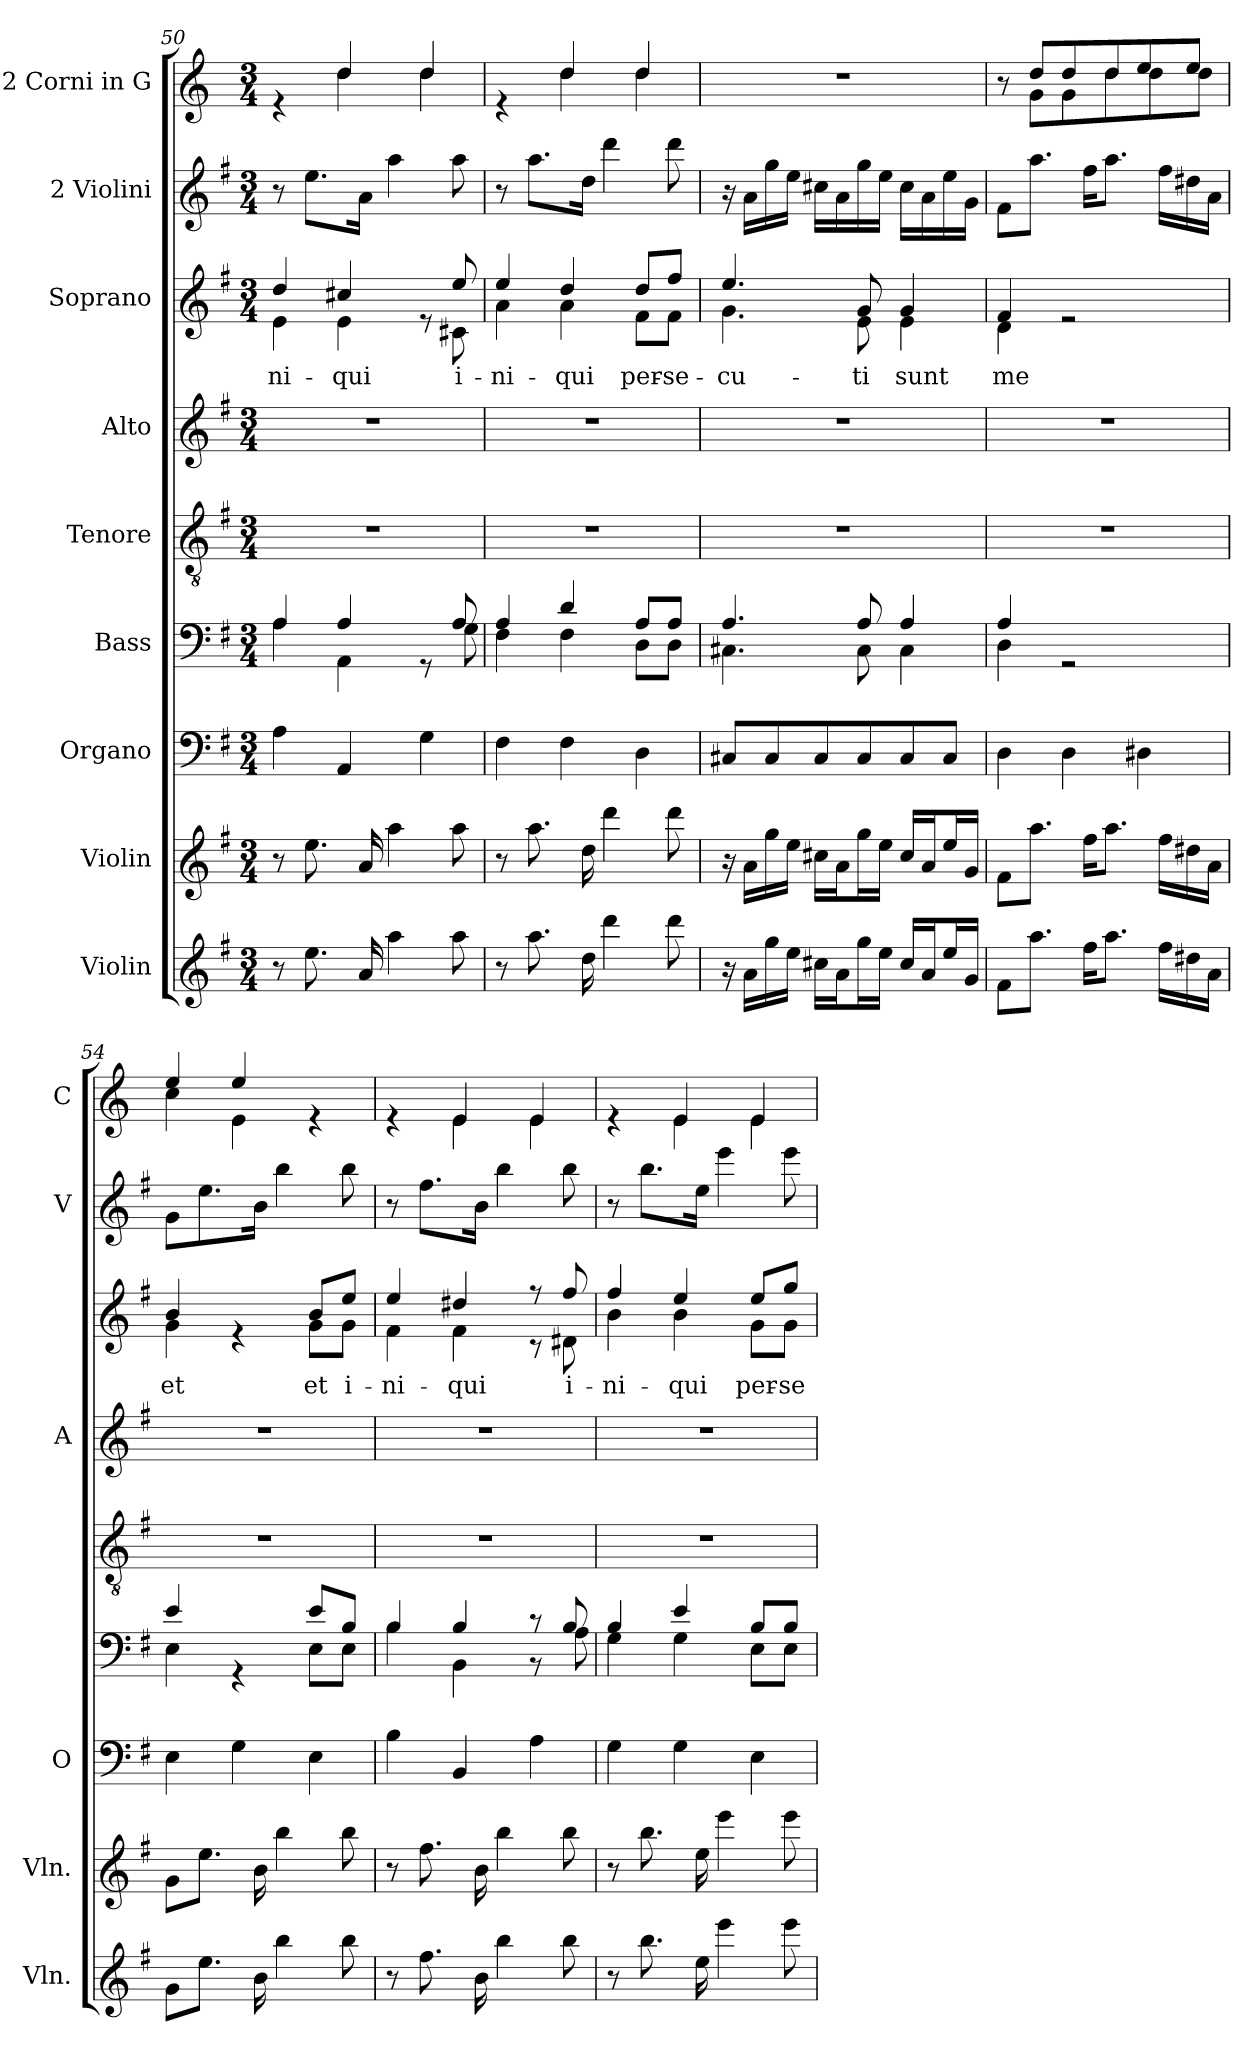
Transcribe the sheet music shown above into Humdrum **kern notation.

**kern	**kern	**kern	**kern	**kern	**kern	**kern	**text	**kern	**kern
*part9	*part8	*part7	*part6	*part5	*part4	*part3	*part3	*part2	*part1
*staff9	*staff8	*staff7	*staff6	*staff5	*staff4	*staff3	*staff3	*staff2	*staff1
*I"Violin	*I"Violin	*I"Organo	*I"Bass	*I"Tenore	*I"Alto	*I"Soprano	*	*I"2 Violini	*I"2 Corni in G
*I'Vln.	*I'Vln.	*I'O	*	*	*I'A	*	*	*I'V	*I'C
*clefG2	*clefG2	*clefF4	*clefF4	*clefGv2	*clefG2	*clefG2	*	*clefG2	*clefG2
*	*	*	*	*	*	*	*	*	*ITrd3c5
*k[f#]	*k[f#]	*k[f#]	*k[f#]	*k[f#]	*k[f#]	*k[f#]	*	*k[f#]	*k[f#]
*M3/4	*M3/4	*M3/4	*M3/4	*M3/4	*M3/4	*M3/4	*	*M3/4	*M3/4
=50	=50	=50	=50	=50	=50	=50	=50	=50	=50
*	*	*	*^	*	*	*^	*	*	*
!	!	!	!	!	!	!	!	!	!LO:LY:b	!	!
*	*	*	*	*	*	*	*	*	*	*	*^
8r	8r	4A\	4A/	4A\	2.r	2.r	4dd/	4e\	-ni-	8r	4re	4ryy
8.ee\	8.ee\	.	.	.	.	.	.	.	.	8.ee\L	.	.
!	!	!	!	!	!	!	!	!	!LO:LY:b	!	!	!
.	.	4AA/	4A/	4AA\	.	.	4cc#X/	4e\	-qui	.	4a/	4a\
16a/	16a/	.	.	.	.	.	.	.	.	16a\Jk	.	.
4aa\	4aa\	.	.	.	.	.	.	.	.	4aa\	.	.
.	.	4G\	8rGG	8ryy	.	.	8re	8ryy	.	.	4a/	4a\
!	!	!	!	!	!	!	!	!	!LO:LY:b	!	!	!
8aa\	8aa\	.	8A/	8G\	.	.	8ee/	8c#X\	i-	8aa\	.	.
=51	=51	=51	=51	=51	=51	=51	=51	=51	=51	=51	=51	=51
!	!	!	!	!	!	!	!	!	!LO:LY:b	!	!	!
8r	8r	4F#\	4A/	4F#\	2.r	2.r	4ee/	4a\	-ni-	8r	4re	4ryy
8.aa\	8.aa\	.	.	.	.	.	.	.	.	8.aa\L	.	.
!	!	!	!	!	!	!	!	!	!LO:LY:b	!	!	!
.	.	4F#\	4d/	4F#\	.	.	4dd/	4a\	-qui	.	4a/	4a\
16dd\	16dd\	.	.	.	.	.	.	.	.	16dd\Jk	.	.
4ddd\	4ddd\	.	.	.	.	.	.	.	.	4ddd\	.	.
!	!	!	!	!	!	!	!	!	!LO:LY:b	!	!	!
.	.	4D\	8A/L	8D\L	.	.	8dd/L	8f#\L	per-	.	4a/	4a\
!	!	!	!	!	!	!	!	!	!LO:LY:b	!	!	!
8ddd\	8ddd\	.	8A/J	8D\J	.	.	8ff#/J	8f#\J	-se-	8ddd\	.	.
*	*	*	*	*	*	*	*	*	*	*	*v	*v
=52	=52	=52	=52	=52	=52	=52	=52	=52	=52	=52	=52
!	!	!	!	!	!	!	!	!	!LO:LY:b	!	!
16r	16r	8C#X/L	4.A/	4.C#X\	2.r	2.r	4.ee/	4.g\	-cu-	16r	2.r
16a\LL	16a\LL	.	.	.	.	.	.	.	.	16a\LL	.
16gg\	16gg\	8C#/	.	.	.	.	.	.	.	16gg\	.
16ee\JJ	16ee\JJ	.	.	.	.	.	.	.	.	16ee\JJ	.
16cc#X\LL	16cc#X\LL	8C#/	.	.	.	.	.	.	.	16cc#X\LL	.
16a\J	16a\J	.	.	.	.	.	.	.	.	16a\	.
!	!	!	!	!	!	!	!	!	!LO:LY:b	!	!
16gg\L	16gg\L	8C#/	8A/	8C#\	.	.	8g/	8e\	-ti	16gg\	.
16ee\JJ	16ee\JJ	.	.	.	.	.	.	.	.	16ee\JJ	.
!	!	!	!	!	!	!	!	!	!LO:LY:b	!	!
16cc#/LL	16cc#/LL	8C#/	4A/	4C#\	.	.	4g/	4e\	sunt	16cc#\LL	.
16a/J	16a/J	.	.	.	.	.	.	.	.	16a\	.
16ee/L	16ee/L	8C#/J	.	.	.	.	.	.	.	16ee\	.
16g/JJ	16g/JJ	.	.	.	.	.	.	.	.	16g\JJ	.
!!LO:PB:g=z
=53	=53	=53	=53	=53	=53	=53	=53	=53	=53	=53	=53
!	!	!	!	!	!	!	!	!	!LO:LY:b	!	!
*	*	*	*	*	*	*	*	*	*	*	*^
8f#\L	8f#\L	4D\	4A/	4D\	2.r	2.r	4f#/	4d\	me	8f#\L	8r	8ryy
8.aa\J	8.aa\J	.	.	.	.	.	.	.	.	8.aa\J	8a/L	8d\L
.	.	4D\	2rGG	2ryy	.	.	2re	2ryy	.	.	8a/	8d\
16ff#\KL	16ff#\KL	.	.	.	.	.	.	.	.	16ff#\KL	.	.
8.aa\J	8.aa\J	.	.	.	.	.	.	.	.	8.aa\J	8a/	8a\
.	.	4D#X\	.	.	.	.	.	.	.	.	8b/	8a\
16ff#\LL	16ff#\LL	.	.	.	.	.	.	.	.	16ff#\LL	.	.
16dd#X\	16dd#X\	.	.	.	.	.	.	.	.	16dd#X\	8b/J	8a\J
16a\JJ	16a\JJ	.	.	.	.	.	.	.	.	16a\JJ	.	.
=54	=54	=54	=54	=54	=54	=54	=54	=54	=54	=54	=54	=54
!	!	!	!	!	!	!	!	!	!LO:LY:b	!	!	!
8g\L	8g\L	4E\	4e/	4E\	2.r	2.r	4b/	4g\	et	8g\L	4b/	4g\
8.ee\J	8.ee\J	.	.	.	.	.	.	.	.	8.ee\	.	.
.	.	4G\	4rGG	4ryy	.	.	4re	4ryy	.	.	4b/	4B\
16b\	16b\	.	.	.	.	.	.	.	.	16b\Jk	.	.
4bb\	4bb\	.	.	.	.	.	.	.	.	4bb\	.	.
!	!	!	!	!	!	!	!	!	!LO:LY:b	!	!	!
.	.	4E\	8e/L	8E\L	.	.	8b/L	8g\L	et	.	4re	4ryy
!	!	!	!	!	!	!	!	!	!LO:LY:b	!	!	!
8bb\	8bb\	.	8B/J	8E\J	.	.	8ee/J	8g\J	i-	8bb\	.	.
=55	=55	=55	=55	=55	=55	=55	=55	=55	=55	=55	=55	=55
!	!	!	!	!	!	!	!	!	!LO:LY:b	!	!	!
8r	8r	4B\	4B/	4B\	2.r	2.r	4ee/	4f#\	-ni-	8r	4re	4ryy
8.ff#\	8.ff#\	.	.	.	.	.	.	.	.	8.ff#\L	.	.
!	!	!	!	!	!	!	!	!	!LO:LY:b	!	!	!
.	.	4BB/	4B/	4BB\	.	.	4dd#X/	4f#\	-qui	.	4B/	4B\
16b\	16b\	.	.	.	.	.	.	.	.	16b\Jk	.	.
4bb\	4bb\	.	.	.	.	.	.	.	.	4bb\	.	.
.	.	4A\	8r	8r	.	.	8r	8r	.	.	4B/	4B\
!	!	!	!	!	!	!	!	!	!LO:LY:b	!	!	!
8bb\	8bb\	.	8B/	8A\	.	.	8ff#/	8d#X\	i-	8bb\	.	.
=56	=56	=56	=56	=56	=56	=56	=56	=56	=56	=56	=56	=56
!	!	!	!	!	!	!	!	!	!LO:LY:b	!	!	!
8r	8r	4G\	4B/	4G\	2.r	2.r	4ff#/	4b\	-ni-	8r	4re	4ryy
8.bb\	8.bb\	.	.	.	.	.	.	.	.	8.bb\L	.	.
!	!	!	!	!	!	!	!	!	!LO:LY:b	!	!	!
.	.	4G\	4e/	4G\	.	.	4ee/	4b\	-qui	.	4B/	4B\
16ee\	16ee\	.	.	.	.	.	.	.	.	16ee\Jk	.	.
4eee\	4eee\	.	.	.	.	.	.	.	.	4eee\	.	.
!	!	!	!	!	!	!	!	!	!LO:LY:b	!	!	!
.	.	4E\	8B/L	8E\L	.	.	8ee/L	8g\L	per-	.	4B/	4B\
!	!	!	!	!	!	!	!	!	!LO:LY:b	!	!	!
8eee\	8eee\	.	8B/J	8E\J	.	.	8gg/J	8g\J	-se-	8eee\	.	.
*	*	*	*v	*v	*	*	*v	*v	*	*	*v	*v
=	=	=	=	=	=	=	=	=	=
*-	*-	*-	*-	*-	*-	*-	*-	*-	*-
